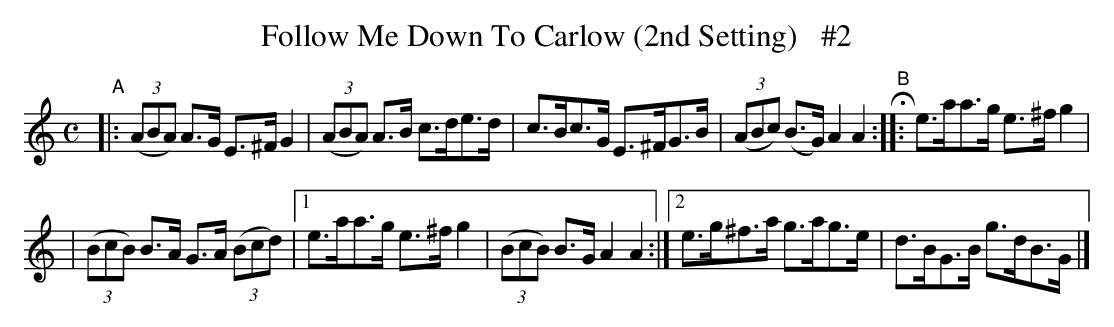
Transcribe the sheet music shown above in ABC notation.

X:1
T: Follow Me Down To Carlow (2nd Setting)   #2
M: C
L: 1/8
K: Am
"A"|:\
(3(ABA) A>G E>^FG2 | (3(ABA) A>B c>de>d |\
c>Bc>G E>^FG>B | (3(ABc) (B>G) A2A2 H \
"^B"::\
e>aa>g e>^fg2 |
| (3(BcB) B>A G>A (3(Bcd) |\
[1 e>aa>g e>^fg2 | (3(BcB) B>G A2A2 :|\
[2 e>g^f>a g>ag>e | d>BG>B g>dB>G |]
